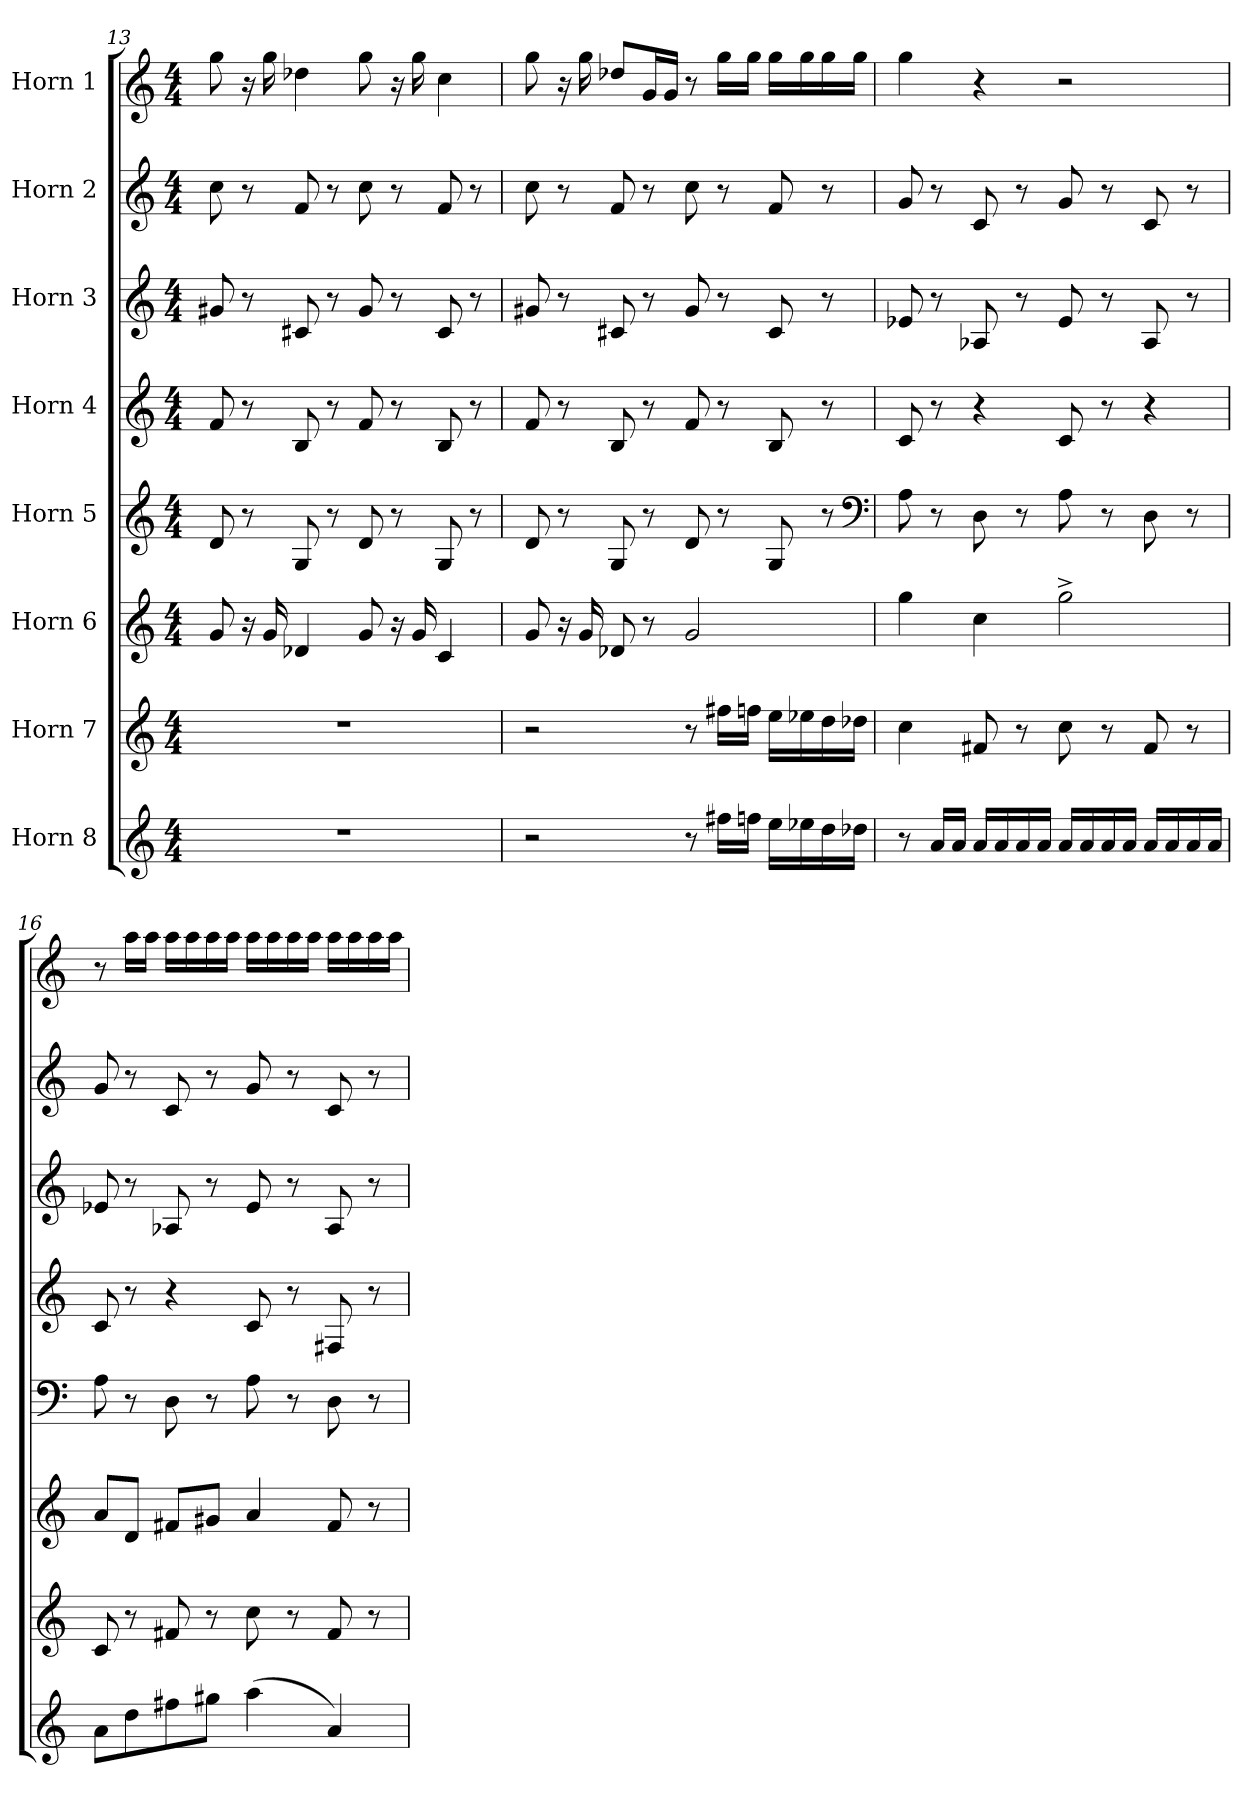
**kern	**kern	**kern	**kern	**kern	**kern	**kern	**kern
*part8	*part7	*part6	*part5	*part4	*part3	*part2	*part1
*staff8	*staff7	*staff6	*staff5	*staff4	*staff3	*staff2	*staff1
*I"Horn 8	*I"Horn 7	*I"Horn 6	*I"Horn 5	*I"Horn 4	*I"Horn 3	*I"Horn 2	*I"Horn 1
*clefG2	*clefG2	*clefG2	*clefG2	*clefG2	*clefG2	*clefG2	*clefG2
*ITrd4c7	*ITrd4c7	*ITrd4c7	*ITrd4c7	*ITrd4c7	*ITrd4c7	*ITrd4c7	*ITrd4c7
*k[b-]	*k[b-]	*k[b-]	*k[b-]	*k[b-]	*k[b-]	*k[b-]	*k[b-]
*F:	*F:	*F:	*F:	*F:	*F:	*F:	*F:
*M4/4	*M4/4	*M4/4	*M4/4	*M4/4	*M4/4	*M4/4	*M4/4
=13	=13	=13	=13	=13	=13	=13	=13
1r	1r	8c/	8G/	8B-/	8c#X/	8f\	8cc\
.	.	16r	8r	8r	8r	8r	16r
.	.	16c/	.	.	.	.	16cc\
.	.	4G-X/	8C/	8E/	8F#X/	8B-/	4g-X\
.	.	.	8r	8r	8r	8r	.
.	.	8c/	8G/	8B-/	8c#/	8f\	8cc\
.	.	16r	8r	8r	8r	8r	16r
.	.	16c/	.	.	.	.	16cc\
.	.	4F/	8C/	8E/	8F#/	8B-/	4f\
.	.	.	8r	8r	8r	8r	.
!!LO:PB:g=z
=14	=14	=14	=14	=14	=14	=14	=14
2r	2r	8c/	8G/	8B-/	8c#X/	8f\	8cc\
.	.	16r	8r	8r	8r	8r	16r
.	.	16c/	.	.	.	.	16cc\
.	.	8G-X/	8C/	8E/	8F#X/	8B-/	8g-X/L
.	.	8r	8r	8r	8r	8r	16c/L
.	.	.	.	.	.	.	16c/JJ
8r	8r	2c/	8G/	8B-/	8c#/	8f\	8r
16bn\LL	16bn\LL	.	8r	8r	8r	8r	16cc\LL
16b-X\JJ	16b-X\JJ	.	.	.	.	.	16cc\JJ
16a\LL	16a\LL	.	8C/	8E/	8F#/	8B-/	16cc\LL
16a-X\	16a-X\	.	.	.	.	.	16cc\
16g\	16g\	.	8r	8r	8r	8r	16cc\
16g-X\JJ	16g-X\JJ	.	.	.	.	.	16cc\JJ
*	*	*	*clefF4	*	*	*	*
=15	=15	=15	=15	=15	=15	=15	=15
8r	4f\	4cc\	8D\	8F/	8A-X/	8c/	4cc\
16d/LL	.	.	8r	8r	8r	8r	.
16d/JJ	.	.	.	.	.	.	.
16d/LL	8Bn/	4f\	8GG\	4r	8D-X/	8F/	4r
16d/	.	.	.	.	.	.	.
16d/	8r	.	8r	.	8r	8r	.
16d/JJ	.	.	.	.	.	.	.
16d/LL	8f\	2cc^\	8D\	8F/	8A-/	8c/	2r
16d/	.	.	.	.	.	.	.
16d/	8r	.	8r	8r	8r	8r	.
16d/JJ	.	.	.	.	.	.	.
16d/LL	8B/	.	8GG\	4r	8D-/	8F/	.
16d/	.	.	.	.	.	.	.
16d/	8r	.	8r	.	8r	8r	.
16d/JJ	.	.	.	.	.	.	.
!!LO:PB:g=z
=16	=16	=16	=16	=16	=16	=16	=16
8d\L	8F/	8d/L	8D\	8F/	8A-X/	8c/	8r
8g\	8r	8G/J	8r	8r	8r	8r	16dd\LL
.	.	.	.	.	.	.	16dd\JJ
8bn\	8Bn/	8Bn/L	8GG\	4r	8D-X/	8F/	16dd\LL
.	.	.	.	.	.	.	16dd\
8cc#X\J	8r	8c#X/J	8r	.	8r	8r	16dd\
.	.	.	.	.	.	.	16dd\JJ
(4dd\	8f\	4d/	8D\	8F/	8A-/	8c/	16dd\LL
.	.	.	.	.	.	.	16dd\
.	8r	.	8r	8r	8r	8r	16dd\
.	.	.	.	.	.	.	16dd\JJ
4d/)	8B/	8B/	8GG\	8BBn/	8D-/	8F/	16dd\LL
.	.	.	.	.	.	.	16dd\
.	8r	8r	8r	8r	8r	8r	16dd\
.	.	.	.	.	.	.	16dd\JJ
=	=	=	=	=	=	=	=
*-	*-	*-	*-	*-	*-	*-	*-
